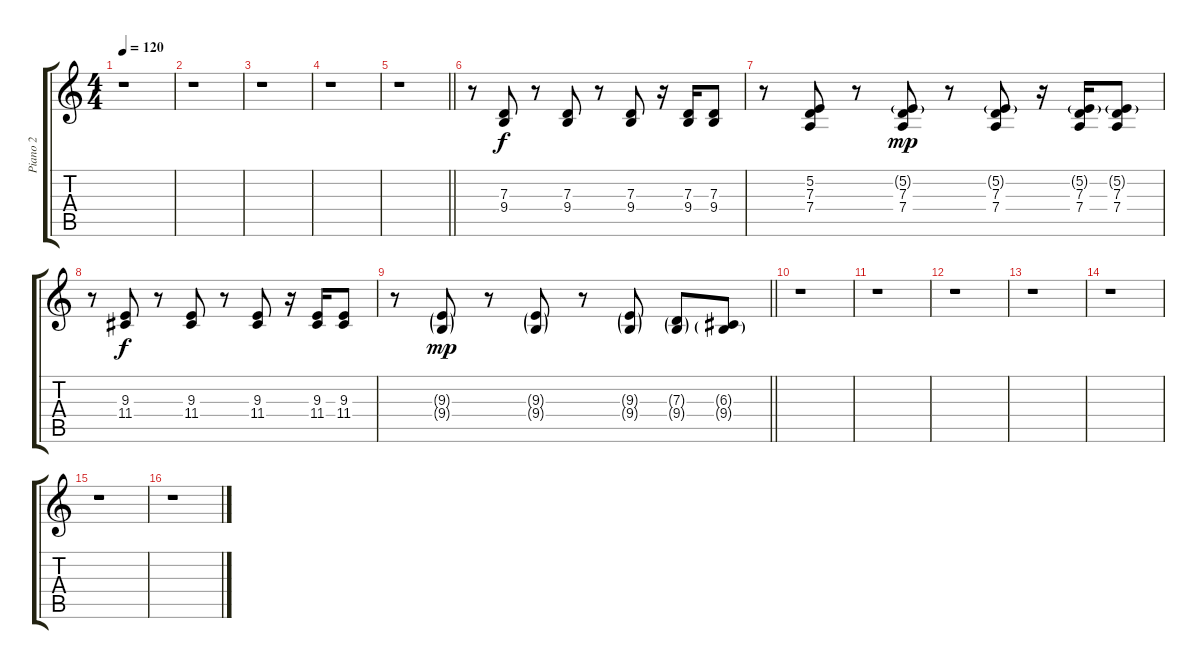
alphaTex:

\track ("Piano 2" "Piano 2") {instrument electricpiano2}
\staff {score tabs}
\tuning (E4 B3 G3 D3 A2 E2) {hide}
\ts (4 4)
\tempo 120
\clef g2
\ks c
r.1{dy f} |
r.1 |
r.1 |
r.1 |
\barLineRight lightlight
r.1 |
\section ("" "")
r.8 (7.3 9.4).8 r.8 (7.3 9.4).8 r.8 (7.3 9.4).8 r.16 (7.3 9.4).16 (7.3 9.4).8 |
r.8 (5.2 7.3 7.4).8 r.8 (5.2{g} 7.3 7.4).8{dy mp} r.8 (5.2{g} 7.3 7.4).8 r.16 (5.2{g} 7.3 7.4).16 (5.2{g} 7.3 7.4).8 |
r.8 (9.3 11.4).8{dy f} r.8 (9.3 11.4).8 r.8 (9.3 11.4).8 r.16 (9.3 11.4).16 (9.3 11.4).8 |
\barLineRight lightlight
r.8 (9.3{g} 9.4{g}).8{dy mp} r.8 (9.3{g} 9.4{g}).8 r.8 (9.3{g} 9.4{g}).8 (7.3{g} 9.4{g}).8 (6.3{g} 9.4{g}).8 |
r.1 |
r.1 |
r.1 |
r.1 |
r.1 |
r.1 |
r.1
